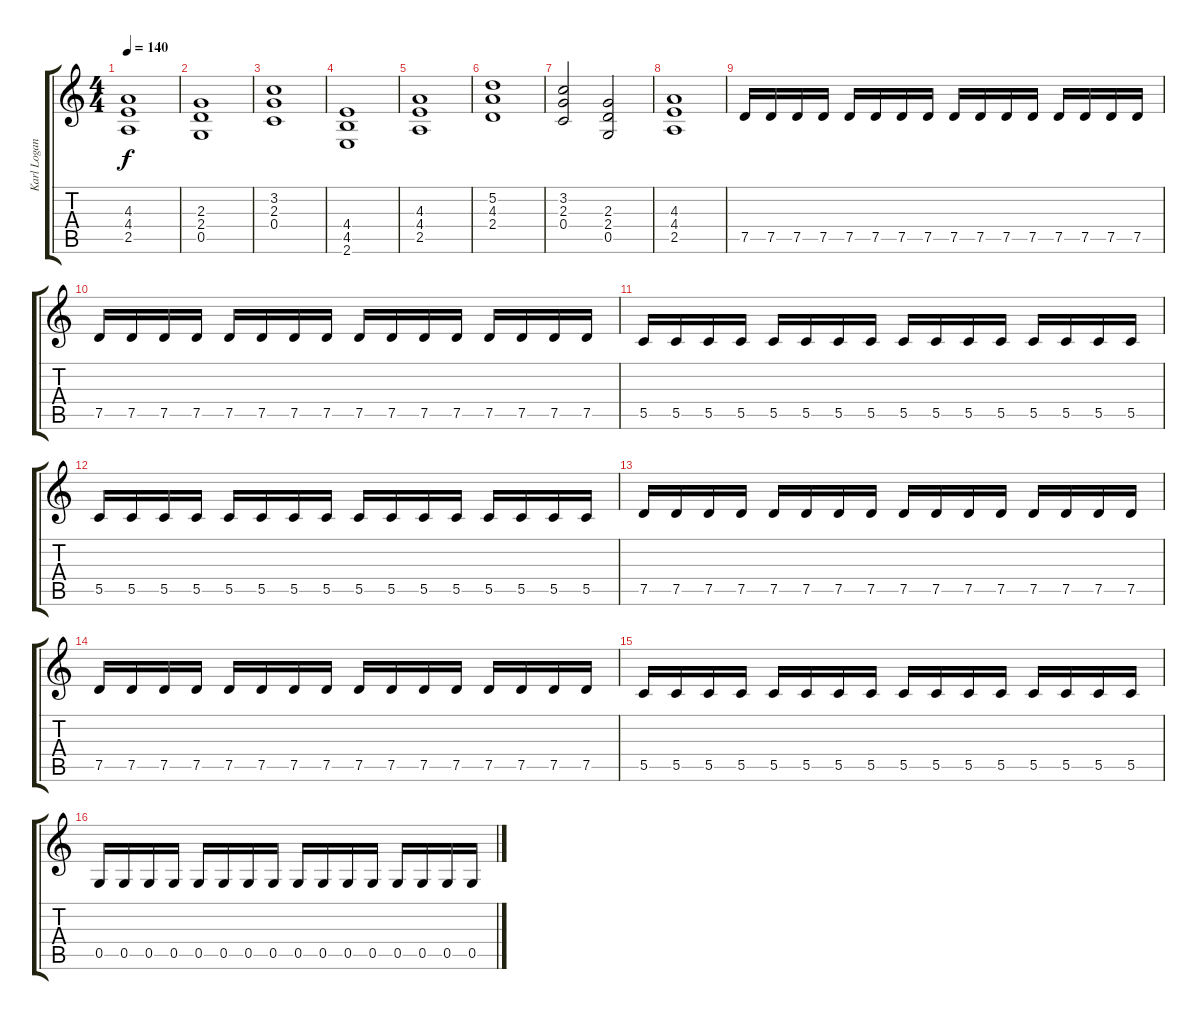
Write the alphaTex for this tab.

\track ("Karl Logan(Rhytm Guitar)" "Karl Logan") {instrument distortionguitar}
\staff {score tabs}
\tuning (D4 A3 F3 C3 G2 D2) {hide}
\ts (4 4)
\tempo 140
\clef g2
\ks c
(4.3 4.4 2.5).1{dy f instrument distortionguitar} |
(2.3 2.4 0.5).1 |
(3.2 2.3 0.4).1 |
(4.4 4.5 2.6).1 |
(4.3 4.4 2.5).1 |
(5.2 4.3 2.4).1 |
(3.2 2.3 0.4).2 (2.3 2.4 0.5).2 |
(4.3 4.4 2.5).1 |
7.5.16 7.5.16 7.5.16 7.5.16 7.5.16 7.5.16 7.5.16 7.5.16 7.5.16 7.5.16 7.5.16 7.5.16 7.5.16 7.5.16 7.5.16 7.5.16 |
7.5.16 7.5.16 7.5.16 7.5.16 7.5.16 7.5.16 7.5.16 7.5.16 7.5.16 7.5.16 7.5.16 7.5.16 7.5.16 7.5.16 7.5.16 7.5.16 |
5.5.16 5.5.16 5.5.16 5.5.16 5.5.16 5.5.16 5.5.16 5.5.16 5.5.16 5.5.16 5.5.16 5.5.16 5.5.16 5.5.16 5.5.16 5.5.16 |
5.5.16 5.5.16 5.5.16 5.5.16 5.5.16 5.5.16 5.5.16 5.5.16 5.5.16 5.5.16 5.5.16 5.5.16 5.5.16 5.5.16 5.5.16 5.5.16 |
7.5.16 7.5.16 7.5.16 7.5.16 7.5.16 7.5.16 7.5.16 7.5.16 7.5.16 7.5.16 7.5.16 7.5.16 7.5.16 7.5.16 7.5.16 7.5.16 |
7.5.16 7.5.16 7.5.16 7.5.16 7.5.16 7.5.16 7.5.16 7.5.16 7.5.16 7.5.16 7.5.16 7.5.16 7.5.16 7.5.16 7.5.16 7.5.16 |
5.5.16 5.5.16 5.5.16 5.5.16 5.5.16 5.5.16 5.5.16 5.5.16 5.5.16 5.5.16 5.5.16 5.5.16 5.5.16 5.5.16 5.5.16 5.5.16 |
0.5.16 0.5.16 0.5.16 0.5.16 0.5.16 0.5.16 0.5.16 0.5.16 0.5.16 0.5.16 0.5.16 0.5.16 0.5.16 0.5.16 0.5.16 0.5.16
